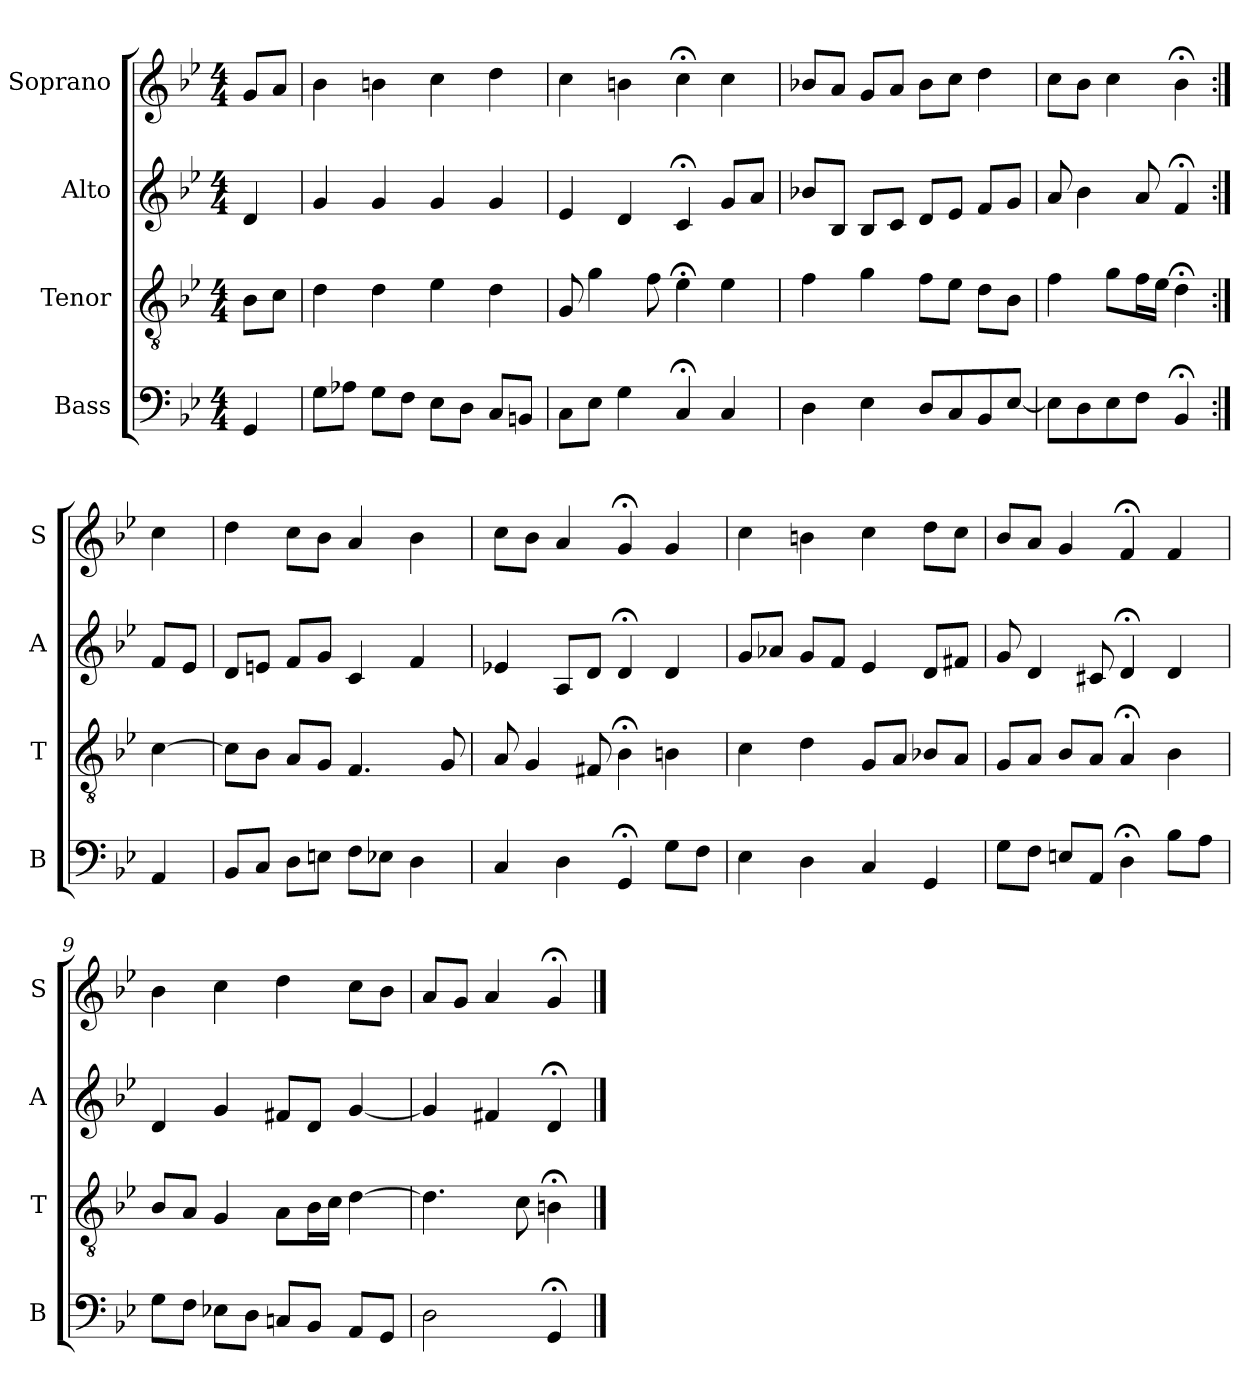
**kern	**kern	**kern	**kern
*part4	*part3	*part2	*part1
*staff4	*staff3	*staff2	*staff1
*I"Bass	*I"Tenor	*I"Alto	*I"Soprano
*I'B	*I'T	*I'A	*I'S
*clefF4	*clefGv2	*clefG2	*clefG2
*k[b-e-]	*k[b-e-]	*k[b-e-]	*k[b-e-]
*g:	*g:	*g:	*g:
*M4/4	*M4/4	*M4/4	*M4/4
*MM100	*MM100	*MM100	*MM100
=	=	=	=
4GG	8B-L	4d	8gL
.	8cJ	.	8aJ
=1	=1	=1	=1
8GL	4d	4g	4b-
8A-XJ	.	.	.
8GL	4d	4g	4bn
8FJ	.	.	.
8E-L	4e-	4g	4cc
8DJ	.	.	.
8CL	4d	4g	4dd
8BBnJ	.	.	.
=2	=2	=2	=2
8CL	8G	4e-	4cc
8E-J	4g	.	.
4G	.	4d	4bn
.	8f	.	.
4C;<	4e-;<	4c;<	4cc;<
4C	4e-	8gL	4cc
.	.	8aJ	.
=3	=3	=3	=3
4D	4f	8b-XL	8b-XL
.	.	8B-J	8aJ
4E-	4g	8B-L	8gL
.	.	8cJ	8aJ
8DL	8fL	8dL	8b-L
8C	8e-J	8e-J	8ccJ
8BB-	8dL	8fL	4dd
[8E-J	8B-J	8gJ	.
=4	=4	=4	=4
8E-L]	4f	8a	8ccL
8D	.	4b-	8b-J
8E-	8gL	.	4cc
8FJ	16fL	8a	.
.	16e-JJ	.	.
4BB-;<	4d;<	4f;<	4b-;<
=:|!	=:|!	=:|!	=:|!
4AA	[4c	8fL	4cc
.	.	8e-J	.
=5	=5	=5	=5
8BB-L	8cL]	8dL	4dd
8CJ	8B-J	8enJ	.
8DL	8AL	8fL	8ccL
8EnJ	8GJ	8gJ	8b-J
8FL	4.F	4c	4a
8E-XJ	.	.	.
4D	.	4f	4b-
.	8G	.	.
=6	=6	=6	=6
4C	8A	4e-X	8ccL
.	4G	.	8b-J
4D	.	8AL	4a
.	8F#X	8dJ	.
4GG;<	4B-;<	4d;<	4g;<
8GL	4Bn	4d	4g
8FJ	.	.	.
=7	=7	=7	=7
4E-	4c	8gL	4cc
.	.	8a-XJ	.
4D	4d	8gL	4bn
.	.	8fJ	.
4C	8GL	4e-	4cc
.	8AJ	.	.
4GG	8B-XL	8dL	8ddL
.	8AJ	8f#XJ	8ccJ
=8	=8	=8	=8
8GL	8GL	8g	8b-L
8FJ	8AJ	4d	8aJ
8EnL	8B-L	.	4g
8AAJ	8AJ	8c#X	.
4D;<	4A;<	4d;<	4f;<
8B-L	4B-	4d	4f
8AJ	.	.	.
=9	=9	=9	=9
8GL	8B-L	4d	4b-
8FJ	8AJ	.	.
8E-XL	4G	4g	4cc
8DJ	.	.	.
8CnL	8AL	8f#XL	4dd
8BB-J	16B-L	8dJ	.
.	16cJJ	.	.
8AAL	[4d	[4g	8ccL
8GGJ	.	.	8b-J
=10	=10	=10	=10
2D	4.d]	4g]	8aL
.	.	.	8gJ
.	.	4f#X	4a
.	8c	.	.
4GG;<	4Bn;<	4d;<	4g;<
==	==	==	==
*-	*-	*-	*-
